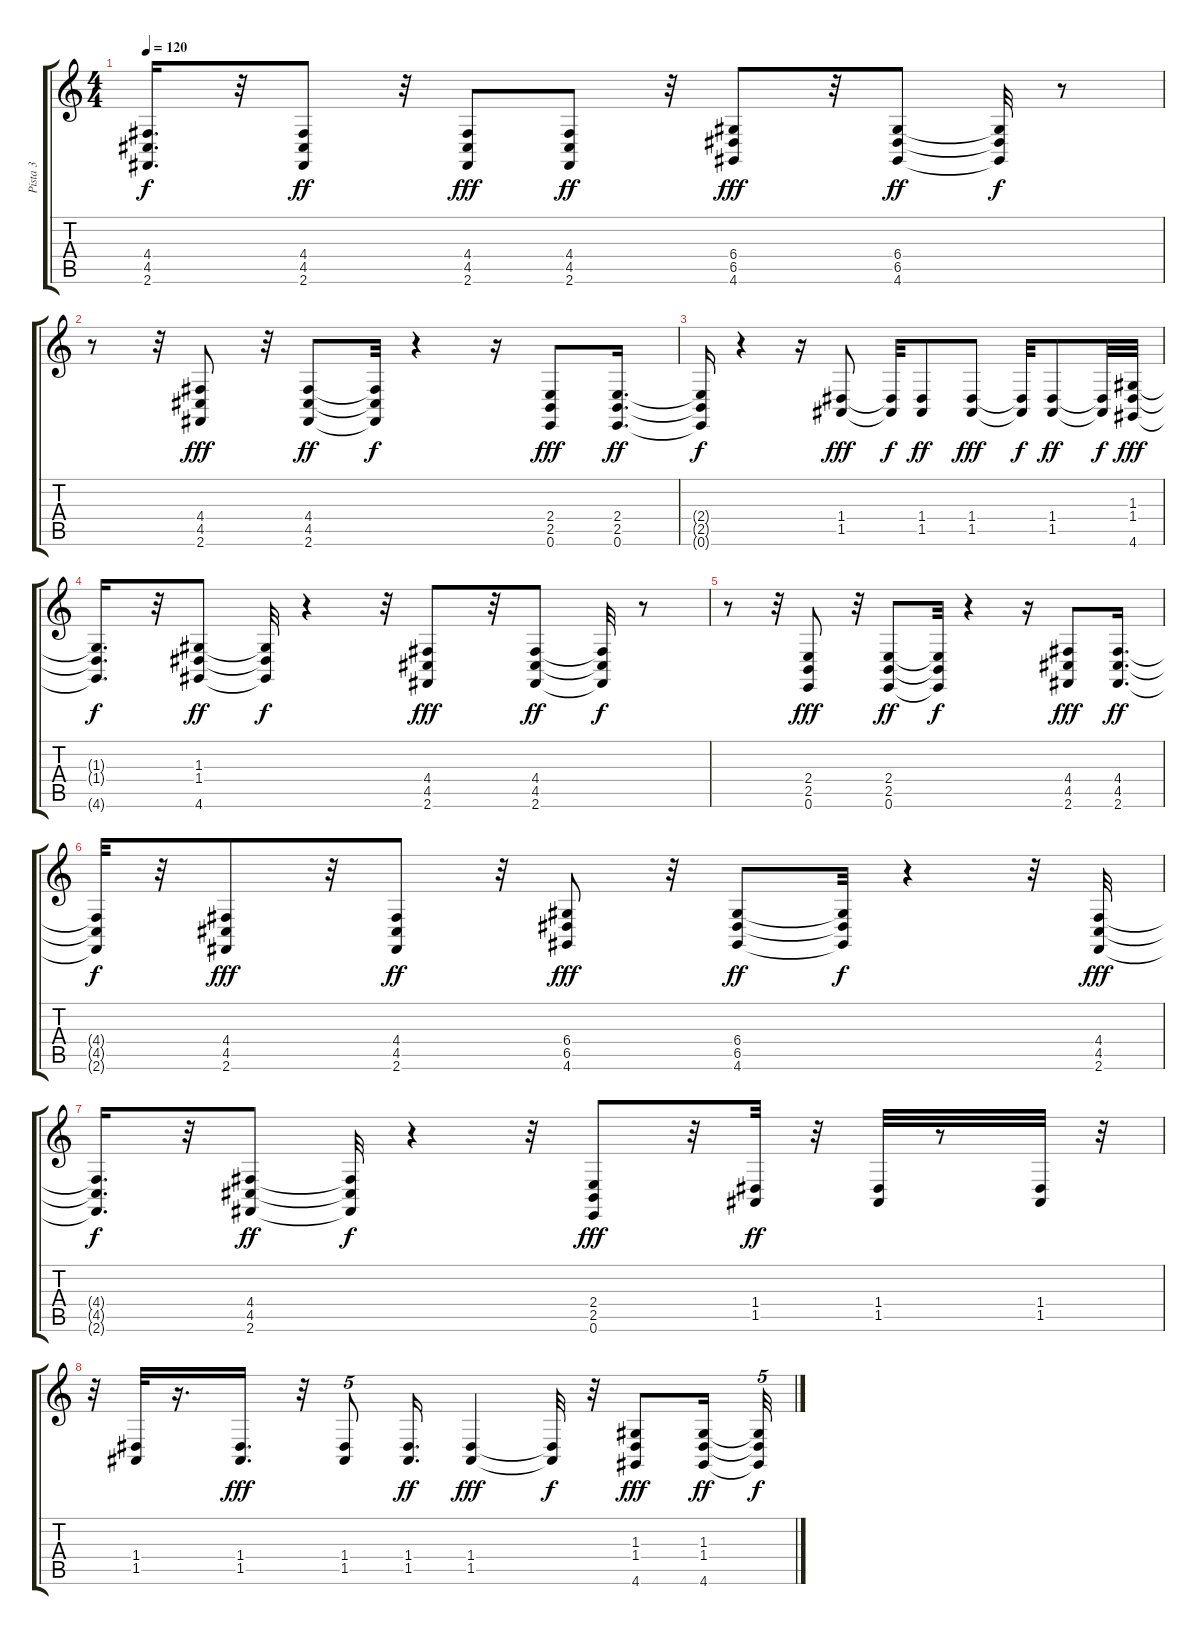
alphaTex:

\track ("Pista 3" "Pista 3") {instrument tubularbells}
\staff {score tabs}
\tuning (E4 B3 G3 D3 A2 E2) {hide}
\ts (4 4)
\tempo 120
\clef g2
\ks c
(4.4{t} 4.5{t} 2.6{t}).16{d dy f} r.32 (4.4 4.5 2.6).8{dy ff} r.32 (4.4 4.5 2.6).8{dy fff} (4.4 4.5 2.6).8{dy ff} r.32 (6.4 6.5 4.6).8{dy fff} r.32 (6.4 6.5 4.6).8{dy ff} (6.4{t} 6.5{t} 4.6{t}).32{dy f} r.8 |
r.8 r.32 (4.4 4.5 2.6).8{dy fff} r.32 (4.4 4.5 2.6).8{dy ff} (4.4{t} 4.5{t} 2.6{t}).32{dy f} r.4 r.16 (2.4 2.5 0.6).8{dy fff} (2.4 2.5 0.6).16{d dy ff} |
(2.4{t} 2.5{t} 0.6{t}).16{dy f} r.4 r.16 (1.4 1.5).8{dy fff} (1.4{t} 1.5{t}).32{dy f} (1.4 1.5).8{dy ff} (1.4 1.5).8{dy fff} (1.4{t} 1.5{t}).32{dy f} (1.4 1.5).8{dy ff} (1.4{t} 1.5{t}).32{dy f} (1.3 1.4 4.6).32{dy fff} |
(1.3{t} 1.4{t} 4.6{t}).16{d dy f} r.32 (1.3 1.4 4.6).8{dy ff} (1.3{t} 1.4{t} 4.6{t}).32{dy f} r.4 r.32 (4.4 4.5 2.6).8{dy fff} r.32 (4.4 4.5 2.6).8{dy ff} (4.4{t} 4.5{t} 2.6{t}).32{dy f} r.8 |
r.8 r.32 (2.4 2.5 0.6).8{dy fff} r.32 (2.4 2.5 0.6).8{dy ff} (2.4{t} 2.5{t} 0.6{t}).32{dy f} r.4 r.16 (4.4 4.5 2.6).8{dy fff} (4.4 4.5 2.6).16{d dy ff} |
(4.4{t} 4.5{t} 2.6{t}).32{dy f} r.32 (4.4 4.5 2.6).8{dy fff} r.32 (4.4 4.5 2.6).8{dy ff} r.32 (6.4 6.5 4.6).8{dy fff} r.32 (6.4 6.5 4.6).8{dy ff} (6.4{t} 6.5{t} 4.6{t}).32{dy f} r.4 r.32 (4.4 4.5 2.6).32{dy fff} |
(4.4{t} 4.5{t} 2.6{t}).16{d dy f} r.32 (4.4 4.5 2.6).8{dy ff} (4.4{t} 4.5{t} 2.6{t}).32{dy f} r.4 r.32 (2.4 2.5 0.6).8{dy fff} r.32 (1.4 1.5).32{dy ff} r.32 (1.4 1.5).32 r.8 (1.4 1.5).32 r.32 |
r.32 (1.4 1.5).32 r.16{d} (1.4 1.5).16{d dy fff} r.32 (1.4 1.5).8{tu (5 4)} (1.4 1.5).16{d dy ff} (1.4 1.5).4{dy fff} (1.4{t} 1.5{t}).32{dy f} r.32 (1.3 1.4 4.6).8{dy fff} (1.3 1.4 4.6).16{dy ff} (1.3{t} 1.4{t} 4.6{t}).32{tu (5 4) dy f}
